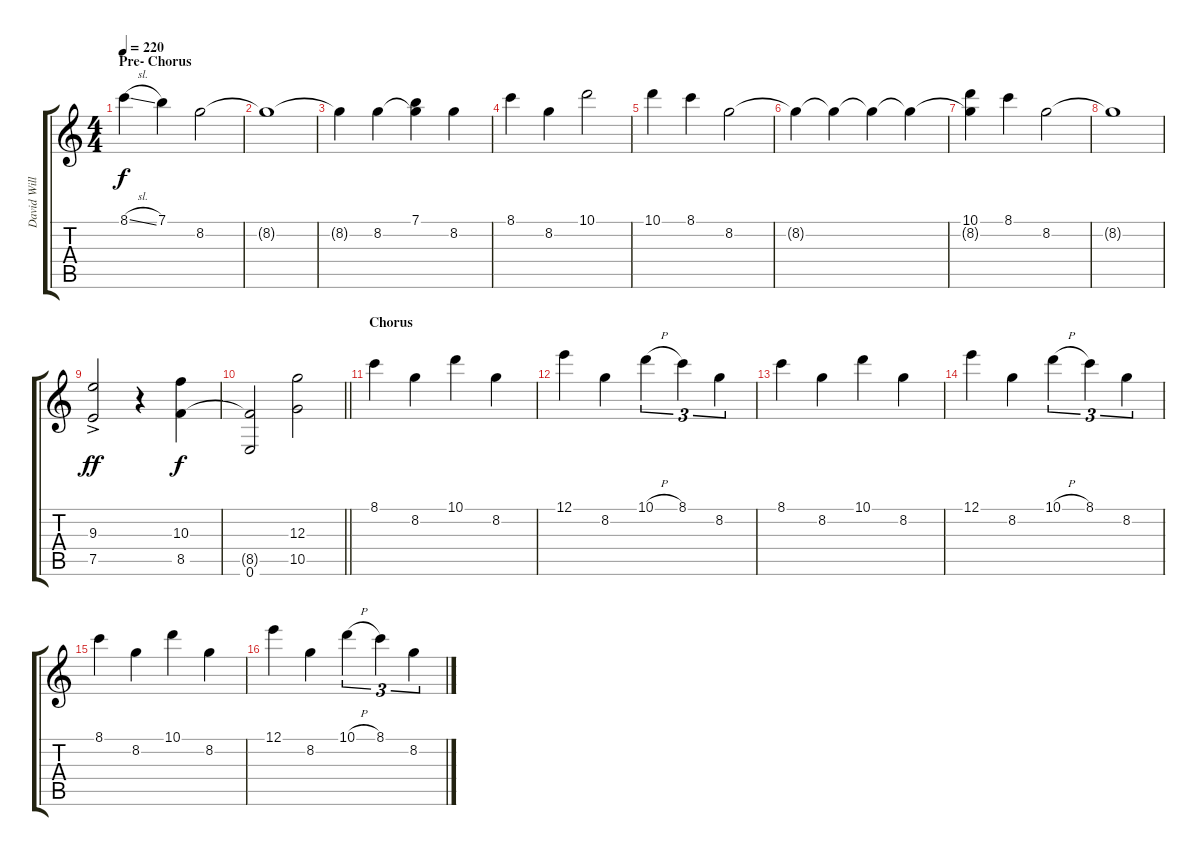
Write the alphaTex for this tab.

\track ("David Williams" "David Will") {instrument overdrivenguitar}
\staff {score tabs}
\tuning (E4 B3 G3 D3 A2 E2) {hide}
\ts (4 4)
\section ("" "Pre- Chorus")
\tempo 220
\clef g2
\ks c
8.1{sl}.4{dy f} 7.1.4 8.2.2 |
8.2{t}.1 |
8.2{t}.4 8.2.4 (7.1 8.2{t}).4 8.2.4 |
8.1.4 8.2.4 10.1.2 |
10.1.4 8.1.4 8.2.2 |
8.2{t}.4 8.2{t}.4 8.2{t}.4 8.2{t}.4 |
(10.1 8.2{t}).4 8.1.4 8.2.2 |
8.2{t}.1 |
(9.3 7.5{ac}).2{dy ff} r.4 (10.3 8.5).4{dy f} |
\barLineRight lightlight
(8.5{t} 0.6).2 (12.3 10.5).2 |
\section ("" "Chorus")
8.1.4 8.2.4 10.1.4 8.2.4 |
12.1.4 8.2.4 10.1{h}.4{tu (3 2)} 8.1.4{tu (3 2)} 8.2.4{tu (3 2)} |
8.1.4 8.2.4 10.1.4 8.2.4 |
12.1.4 8.2.4 10.1{h}.4{tu (3 2)} 8.1.4{tu (3 2)} 8.2.4{tu (3 2)} |
8.1.4 8.2.4 10.1.4 8.2.4 |
12.1.4 8.2.4 10.1{h}.4{tu (3 2)} 8.1.4{tu (3 2)} 8.2.4{tu (3 2)}
